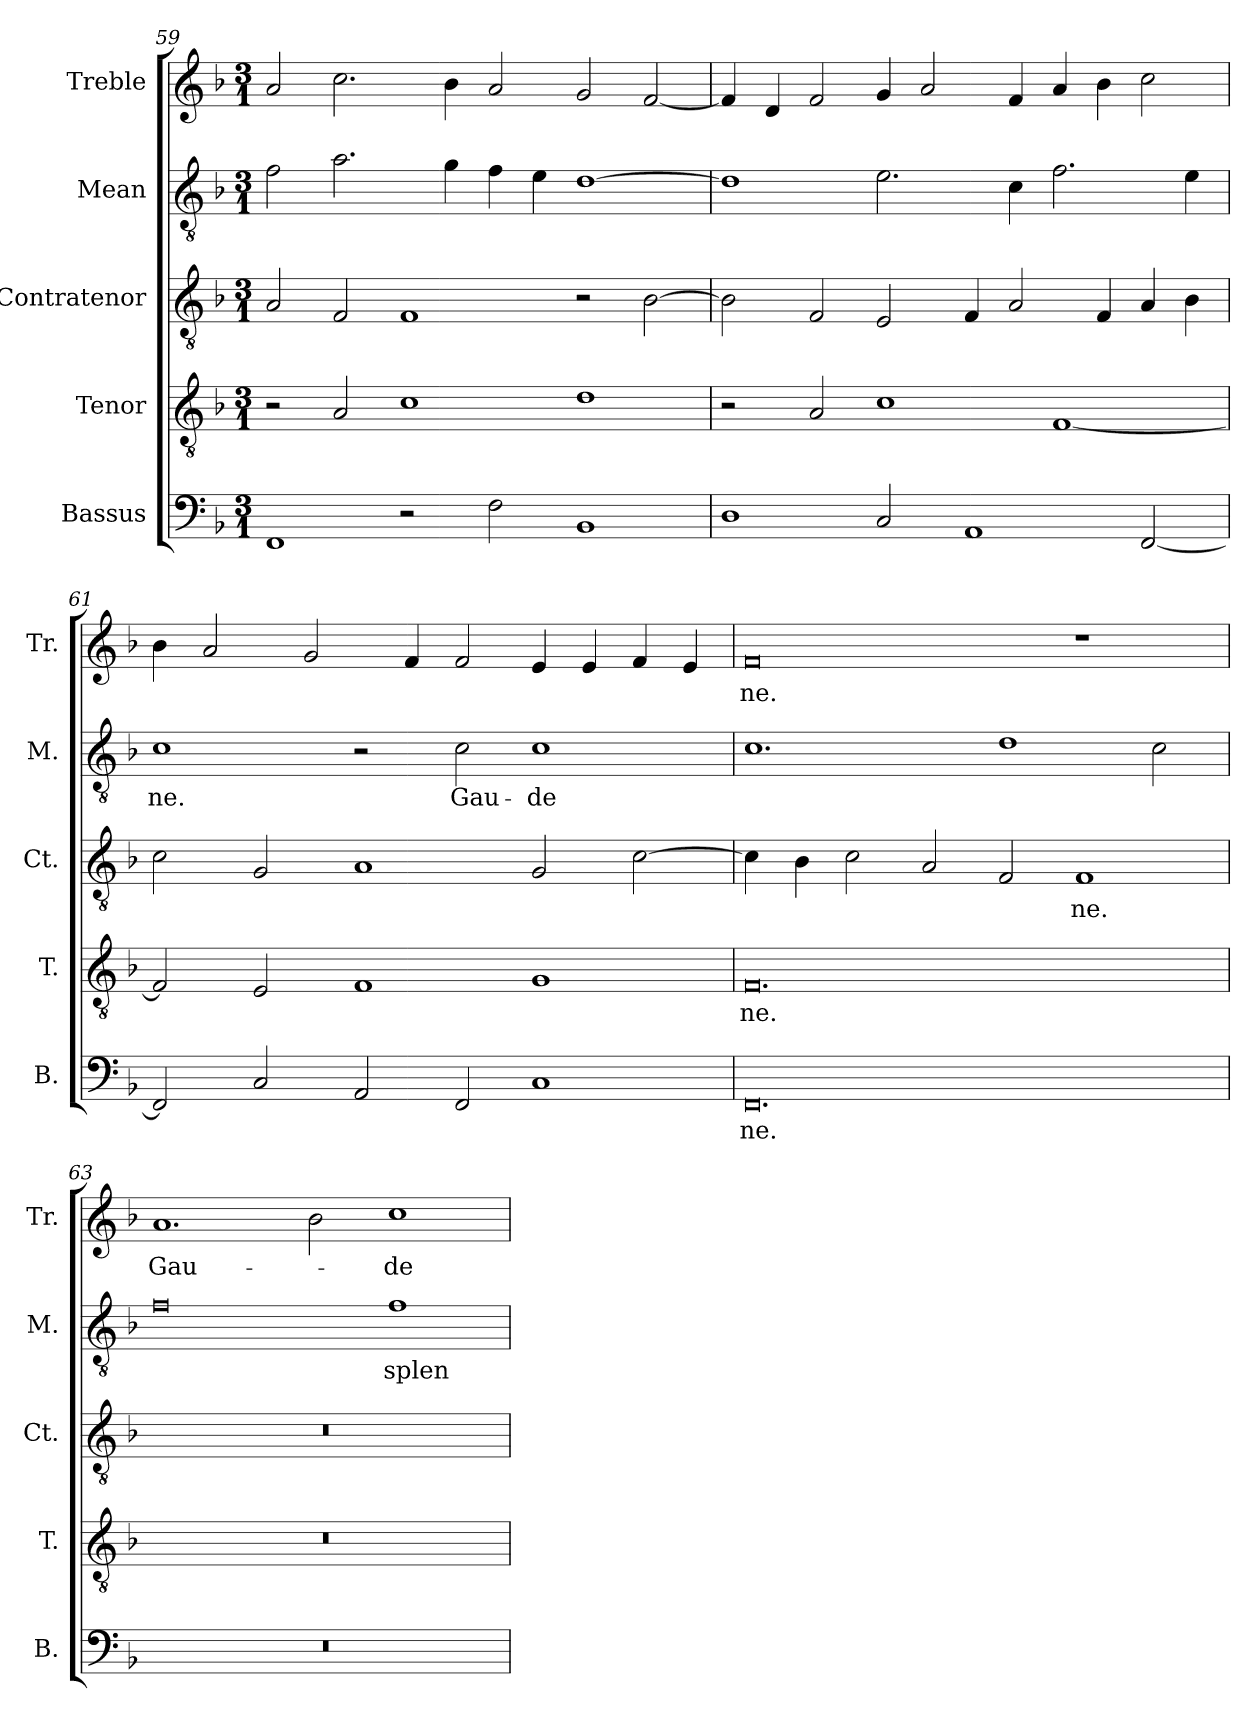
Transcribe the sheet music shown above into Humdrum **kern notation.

**kern	**text	**kern	**text	**kern	**text	**kern	**text	**kern	**text
*part5	*part5	*part4	*part4	*part3	*part3	*part2	*part2	*part1	*part1
*staff5	*staff5	*staff4	*staff4	*staff3	*staff3	*staff2	*staff2	*staff1	*staff1
*I"Bassus	*	*I"Tenor	*	*I"Contratenor	*	*I"Mean	*	*I"Treble	*
*I'B.	*	*I'T.	*	*I'Ct.	*	*I'M.	*	*I'Tr.	*
*clefF4	*	*clefGv2	*	*clefGv2	*	*clefGv2	*	*clefG2	*
*	*	*ITrd7c12	*	*ITrd7c12	*	*ITrd7c12	*	*	*
*k[b-]	*	*k[b-]	*	*k[b-]	*	*k[b-]	*	*k[b-]	*
*F:	*	*F:	*	*F:	*	*F:	*	*F:	*
*M3/1	*	*M3/1	*	*M3/1	*	*M3/1	*	*M3/1	*
=59	=59	=59	=59	=59	=59	=59	=59	=59	=59
1FFi	.	2r	.	2AAi/	.	2Fi\	.	2ai/	.
.	.	2AAi/	.	2FFi/	.	2.Ai\	.	2.cci\	.
2r	.	1Ci	.	1FFi	.	.	.	.	.
.	.	.	.	.	.	4Gi\	.	4b-i\	.
2Fi\	.	.	.	.	.	4Fi\	.	2ai/	.
.	.	.	.	.	.	4Ei\	.	.	.
1BB-i	.	1Di	.	2r	.	[>1Di	.	2gi/	.
.	.	.	.	[>2BB-i\	.	.	.	[<2fi/	.
=60`	=60`	=60`	=60`	=60`	=60`	=60`	=60`	=60`	=60`
1Di	.	2r	.	2BB-i\]	.	1Di]	.	4fi/]	.
.	.	.	.	.	.	.	.	4di/	.
.	.	2AAi/	.	2FFi/	.	.	.	2fi/	.
2Ci/	.	1Ci	.	2EEi/	.	2.Ei\	.	4gi/	.
.	.	.	.	.	.	.	.	2ai/	.
1AAi	.	.	.	4FFi/	.	.	.	.	.
.	.	.	.	2AAi/	.	4Ci\	.	4fi/	.
.	.	[<1FFi	.	.	.	2.Fi\	.	4ai/	.
.	.	.	.	4FFi/	.	.	.	4b-i\	.
[<2FFi/	.	.	.	4AAi/	.	.	.	2cci\	.
.	.	.	.	4BB-i\	.	4Ei\	.	.	.
!!LO:LB:g=z
=61`	=61`	=61`	=61`	=61`	=61`	=61`	=61`	=61`	=61`
!	!	!	!	!	!	!	!LO:LY:b:color=#000000	!	!
2FFi/]	.	2FFi/]	.	2Ci\	.	1Ci	-ne.	4b-i\	.
.	.	.	.	.	.	.	.	2ai/	.
2Ci/	.	2EEi/	.	2GGi/	.	.	.	.	.
.	.	.	.	.	.	.	.	2gi/	.
2AAi/	.	1FFi	.	1AAi	.	2r	.	.	.
.	.	.	.	.	.	.	.	4fi/	.
!	!	!	!	!	!	!	!LO:LY:b:color=#000000	!	!
2FFi/	.	.	.	.	.	2Ci\	Gau-	2fi/	.
!	!	!	!	!	!	!	!LO:LY:b:color=#000000	!	!
1Ci	.	1GGi	.	2GGi/	.	1Ci	-de	4ei/	.
.	.	.	.	.	.	.	.	4ei/	.
.	.	.	.	[>2Ci\	.	.	.	4fi/	.
.	.	.	.	.	.	.	.	4ei/	.
=62`	=62`	=62`	=62`	=62`	=62`	=62`	=62`	=62`	=62`
!	!LO:LY:b:color=#000000	!	!	!	!	!	!	!	!
!	!	!	!LO:LY:b:color=#000000	!	!	!	!	!	!
!	!	!	!	!	!	!	!	!	!LO:LY:b:color=#000000
0.FFi	-ne.	0.FFi	-ne.	4Ci\]	.	1.Ci	.	0fi	-ne.
.	.	.	.	4BB-i\	.	.	.	.	.
.	.	.	.	2Ci\	.	.	.	.	.
.	.	.	.	2AAi/	.	.	.	.	.
.	.	.	.	2FFi/	.	1Di	.	.	.
!	!	!	!	!	!LO:LY:b:color=#000000	!	!	!	!
.	.	.	.	1FFi	-ne.	.	.	1r	.
.	.	.	.	.	.	2Ci\	.	.	.
=63`	=63`	=63`	=63`	=63`	=63`	=63`	=63`	=63`	=63`
!LO:N:vis=1	!	!LO:N:vis=1	!	!LO:N:vis=1	!	!	!	!	!
!	!	!	!	!	!	!	!	!	!LO:LY:b:color=#000000
0.r	.	0.r	.	0.r	.	0Fi	.	1.ai	Gau-
.	.	.	.	.	.	.	.	2b-i\	.
!	!	!	!	!	!	!	!LO:LY:b:color=#000000	!	!
!	!	!	!	!	!	!	!	!	!LO:LY:b:color=#000000
.	.	.	.	.	.	1Fi	splen-	1cci	-de
=`	=`	=`	=`	=`	=`	=`	=`	=`	=`
*-	*-	*-	*-	*-	*-	*-	*-	*-	*-
